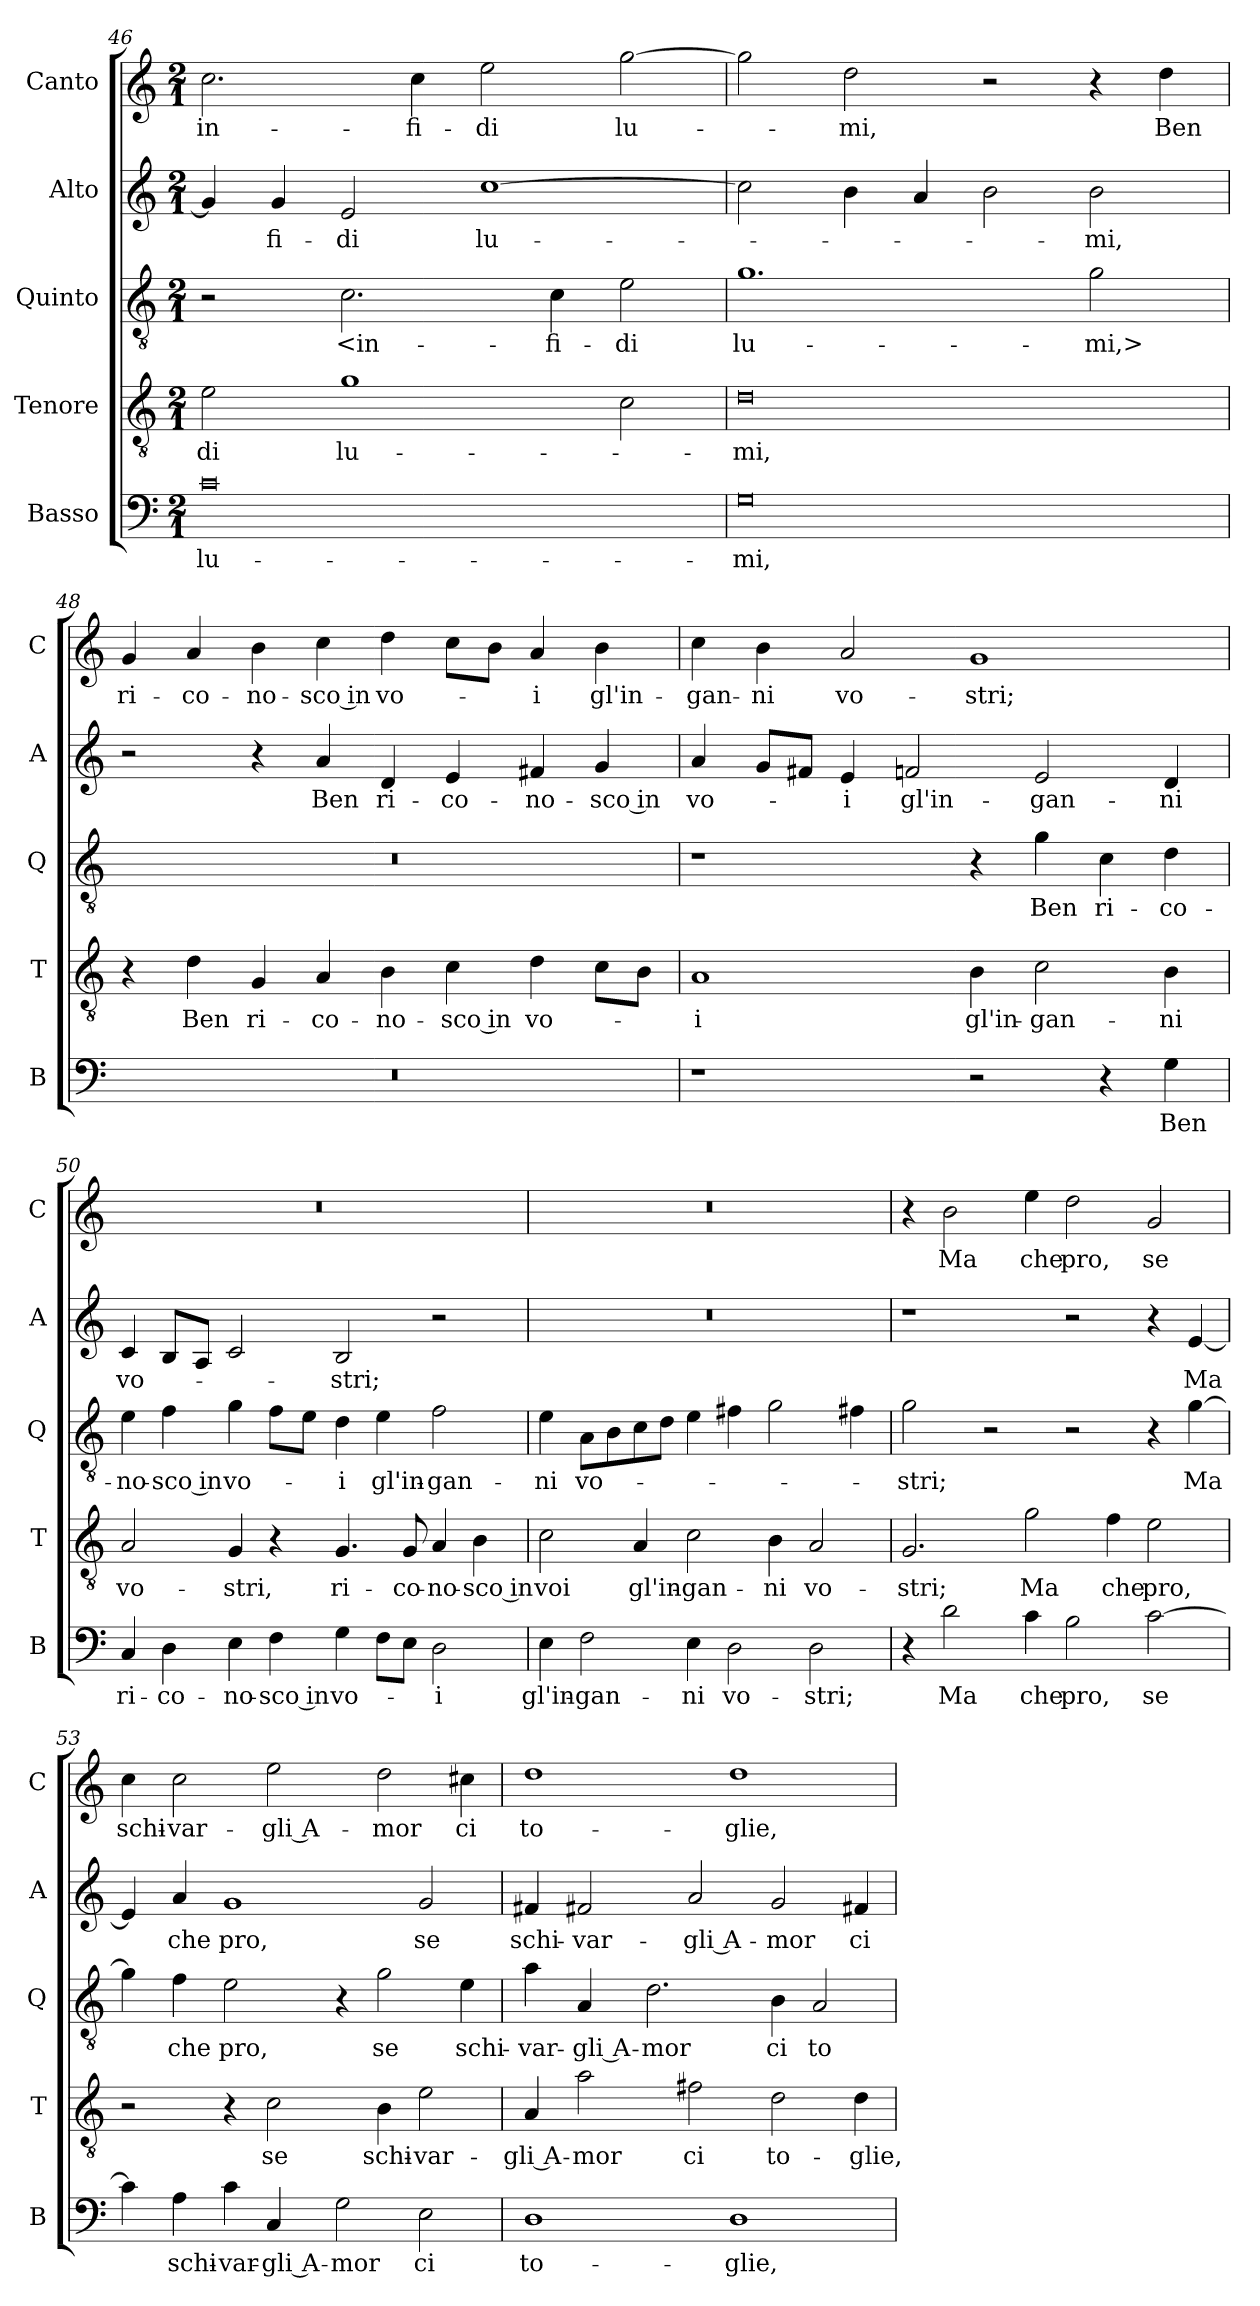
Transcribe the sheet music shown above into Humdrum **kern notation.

**kern	**text	**kern	**text	**kern	**text	**kern	**text	**kern	**text
*part5	*part5	*part4	*part4	*part3	*part3	*part2	*part2	*part1	*part1
*staff5	*staff5	*staff4	*staff4	*staff3	*staff3	*staff2	*staff2	*staff1	*staff1
*I"Basso	*	*I"Tenore	*	*I"Quinto	*	*I"Alto	*	*I"Canto	*
*I'B	*	*I'T	*	*I'Q	*	*I'A	*	*I'C	*
*clefF4	*	*clefGv2	*	*clefGv2	*	*clefG2	*	*clefG2	*
*k[]	*	*k[]	*	*k[]	*	*k[]	*	*k[]	*
*M2/1	*	*M2/1	*	*M2/1	*	*M2/1	*	*M2/1	*
=46	=46	=46	=46	=46	=46	=46	=46	=46	=46
0c	lu-	2e	-di	2r	.	4g]	.	2.cc	in-
.	.	.	.	.	.	4g	-fi-	.	.
.	.	1g	lu-	2.c	<in-	2e	-di	.	.
.	.	.	.	.	.	.	.	4cc	-fi-
.	.	.	.	.	.	[1cc	lu-	2ee	-di
.	.	.	.	4c	-fi-	.	.	.	.
.	.	2c	.	2e	-di	.	.	[2gg	lu-
=47	=47	=47	=47	=47	=47	=47	=47	=47	=47
0G	-mi,	0d	-mi,	1.g	lu-	2cc]	.	2gg]	.
.	.	.	.	.	.	4b	.	2dd	-mi,
.	.	.	.	.	.	4a	.	.	.
.	.	.	.	.	.	2b	.	2r	.
.	.	.	.	2g	-mi,>	2b	-mi,	4r	.
.	.	.	.	.	.	.	.	4dd	Ben
=48	=48	=48	=48	=48	=48	=48	=48	=48	=48
0r	.	4r	.	0r	.	2r	.	4g	ri-
.	.	4d	Ben	.	.	.	.	4a	-co-
.	.	4G	ri-	.	.	4r	.	4b	-no-
.	.	4A	-co-	.	.	4a	Ben	4cc	-sco in
.	.	4B	-no-	.	.	4d	ri-	4dd	vo-
.	.	4c	-sco in	.	.	4e	-co-	8ccL	.
.	.	.	.	.	.	.	.	8bJ	.
.	.	4d	vo-	.	.	4f#X	-no-	4a	-i
.	.	8cL	.	.	.	4g	-sco in	4b	gl'in-
.	.	8BJ	.	.	.	.	.	.	.
=49	=49	=49	=49	=49	=49	=49	=49	=49	=49
1r	.	1A	-i	1r	.	4a	vo-	4cc	-gan-
.	.	.	.	.	.	8gL	.	4b	-ni
.	.	.	.	.	.	8f#XJ	.	.	.
.	.	.	.	.	.	4e	-i	2a	vo-
.	.	.	.	.	.	2fn	gl'in-	.	.
2r	.	4B	gl'in-	4r	.	.	.	1g	-stri;
.	.	2c	-gan-	4g	Ben	2e	-gan-	.	.
4r	.	.	.	4c	ri-	.	.	.	.
4G	Ben	4B	-ni	4d	-co-	4d	-ni	.	.
=50	=50	=50	=50	=50	=50	=50	=50	=50	=50
4C	ri-	2A	vo-	4e	-no-	4c	vo-	0r	.
4D	-co-	.	.	4f	-sco in	8BL	.	.	.
.	.	.	.	.	.	8AJ	.	.	.
4E	-no-	4G	-stri,	4g	vo-	2c	.	.	.
4F	-sco in	4r	.	8fL	.	.	.	.	.
.	.	.	.	8eJ	.	.	.	.	.
4G	vo-	4.G	ri-	4d	-i	2B	-stri;	.	.
8FL	.	.	.	4e	gl'in-	.	.	.	.
8EJ	.	8G	-co-	.	.	.	.	.	.
2D	-i	4A	-no-	2f	-gan-	2r	.	.	.
.	.	4B	-sco in	.	.	.	.	.	.
=51	=51	=51	=51	=51	=51	=51	=51	=51	=51
4E	gl'in-	2c	voi	4e	-ni	0r	.	0r	.
2F	-gan-	.	.	8AL	vo-	.	.	.	.
.	.	.	.	8B	.	.	.	.	.
.	.	4A	gl'in-	8c	.	.	.	.	.
.	.	.	.	8dJ	.	.	.	.	.
4E	-ni	2c	-gan-	4e	.	.	.	.	.
2D	vo-	.	.	4f#X	.	.	.	.	.
.	.	4B	-ni	2g	.	.	.	.	.
2D	-stri;	2A	vo-	.	.	.	.	.	.
.	.	.	.	4f#X	.	.	.	.	.
=52	=52	=52	=52	=52	=52	=52	=52	=52	=52
4r	.	2.G	-stri;	2g	-stri;	1r	.	4r	.
2d	Ma	.	.	.	.	.	.	2b	Ma
.	.	.	.	2r	.	.	.	.	.
4c	che	2g	Ma	.	.	.	.	4ee	che
2B	pro,	.	.	2r	.	2r	.	2dd	pro,
.	.	4f	che	.	.	.	.	.	.
[2c	se	2e	pro,	4r	.	4r	.	2g	se
.	.	.	.	[4g	Ma	[4e	Ma	.	.
=53	=53	=53	=53	=53	=53	=53	=53	=53	=53
4c]	.	2r	.	4g]	.	4e]	.	4cc	schi-
4A	schi-	.	.	4f	che	4a	che	2cc	-var-
4c	-var-	4r	.	2e	pro,	1g	pro,	.	.
4C	-gli A-	2c	se	.	.	.	.	2ee	-gli A-
2G	-mor	.	.	4r	.	.	.	.	.
.	.	4B	schi-	2g	se	.	.	2dd	-mor
2E	ci	2e	-var-	.	.	2g	se	.	.
.	.	.	.	4e	schi-	.	.	4cc#X	ci
=54	=54	=54	=54	=54	=54	=54	=54	=54	=54
1D	to-	4A	-gli A-	4a	-var-	4f#X	schi-	1dd	to-
.	.	2a	-mor	4A	-gli A-	2f#X	-var-	.	.
.	.	.	.	2.d	-mor	.	.	.	.
.	.	2f#X	ci	.	.	2a	-gli A-	.	.
1D	-glie,	.	.	.	.	.	.	1dd	-glie,
.	.	2d	to-	4B	ci	2g	-mor	.	.
.	.	.	.	2A	to-	.	.	.	.
.	.	4d	-glie,	.	.	4f#X	ci	.	.
=	=	=	=	=	=	=	=	=	=
*-	*-	*-	*-	*-	*-	*-	*-	*-	*-
